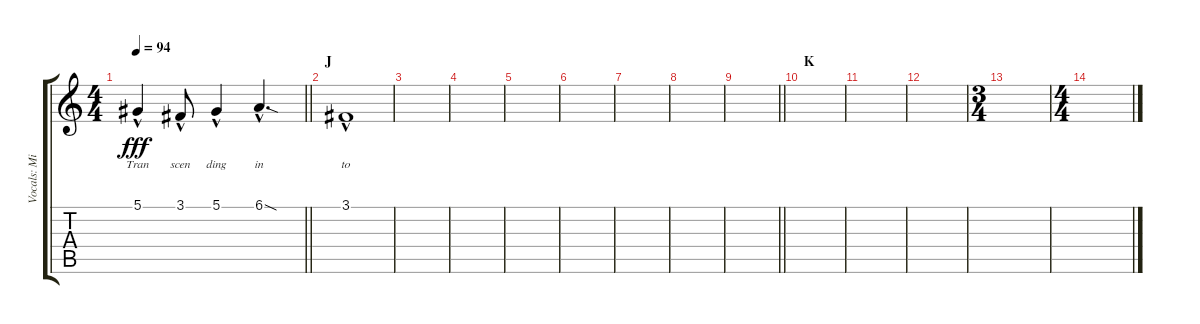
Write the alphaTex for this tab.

\track ("Vocals: Midnight" "Vocals: Mi") {instrument lead2sawtooth}
\staff {score tabs}
\tuning (Eb4 Bb3 Gb3 Db3 Ab2 Eb2) {hide}
\ts (4 4)
\tempo 94
\clef g2
\barLineRight lightlight
\ks c
5.1{hac}.4{lyrics (0 "Tran") lyrics (1 "") lyrics (2 "") lyrics (3 "") lyrics (4 "") dy fff} 3.1{hac}.8{lyrics (0 "scen") lyrics (1 "") lyrics (2 "") lyrics (3 "") lyrics (4 "")} 5.1{hac}.4{lyrics (0 "ding") lyrics (1 "") lyrics (2 "") lyrics (3 "") lyrics (4 "")} 6.1{sod hac}.4{d lyrics (0 "in") lyrics (1 "") lyrics (2 "") lyrics (3 "") lyrics (4 "")} |
\section ("" "J")
3.1{hac}.1{lyrics (0 "to") lyrics (1 "") lyrics (2 "") lyrics (3 "") lyrics (4 "")} |
|
|
|
|
|
|
\barLineRight lightlight
|
\section ("" "K")
|
|
|
\ts (3 4)
|
\ts (4 4)
